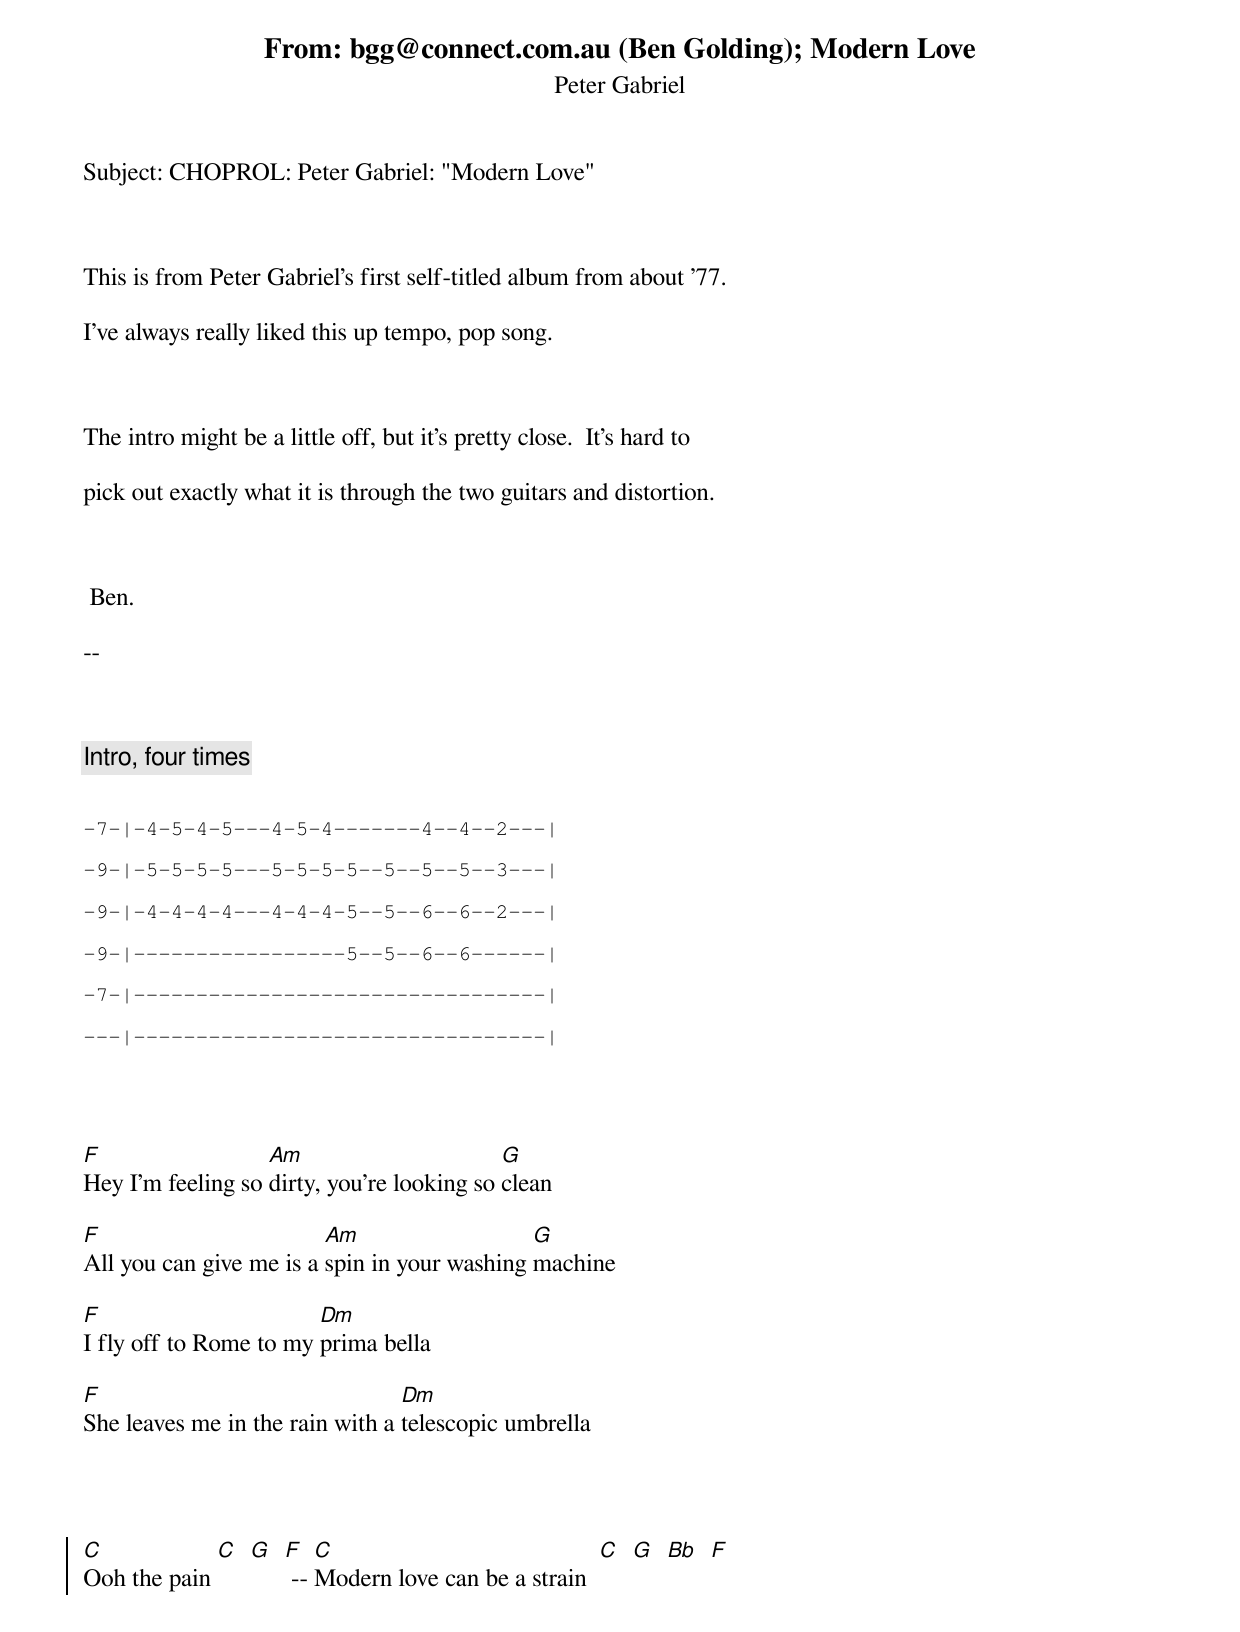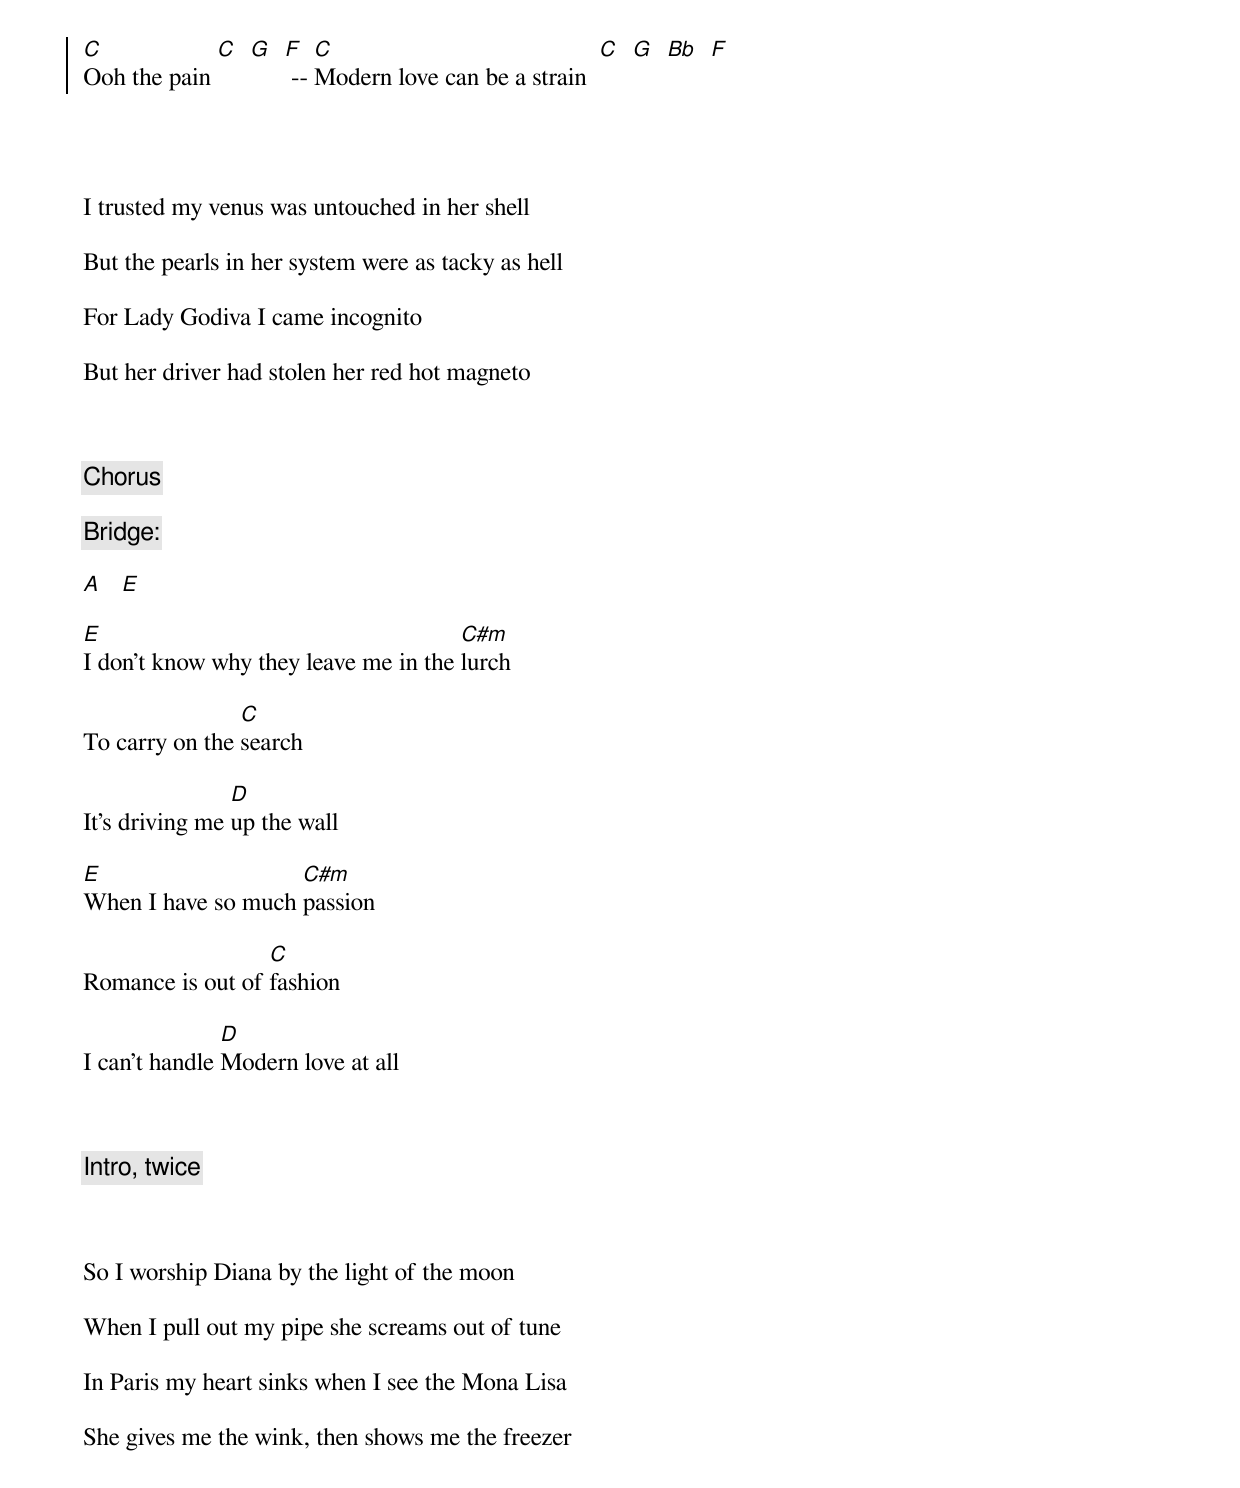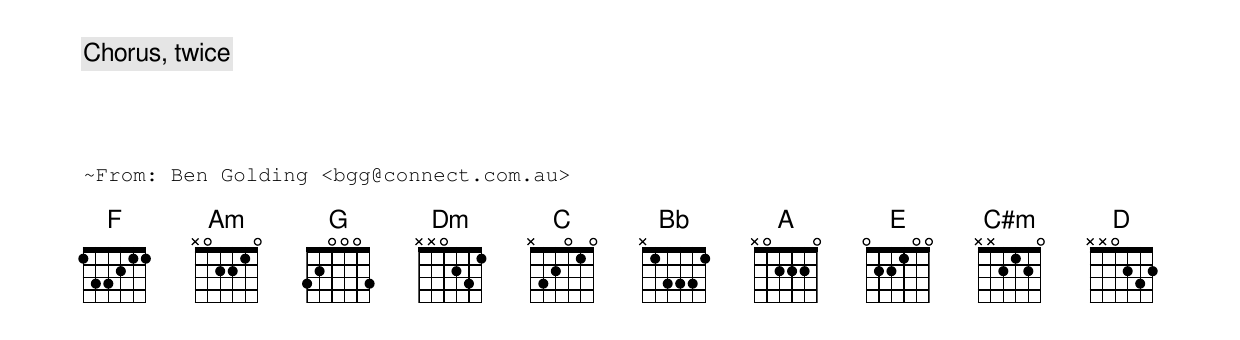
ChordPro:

From: bgg@connect.com.au (Ben Golding)

Subject: CHOPROL: Peter Gabriel: "Modern Love"



This is from Peter Gabriel's first self-titled album from about '77.

I've always really liked this up tempo, pop song.



The intro might be a little off, but it's pretty close.  It's hard to

pick out exactly what it is through the two guitars and distortion.



	Ben.

--

{t: Modern Love}

{st: Peter Gabriel}

{c: Intro, four times}

{sot}

-7-|-4-5-4-5---4-5-4-------4--4--2---|

-9-|-5-5-5-5---5-5-5-5--5--5--5--3---|

-9-|-4-4-4-4---4-4-4-5--5--6--6--2---|

-9-|-----------------5--5--6--6------|

-7-|---------------------------------|

---|---------------------------------|

{eot}



[F]Hey I'm feeling so [Am]dirty, you're looking so [G]clean

[F]All you can give me is a [Am]spin in your washing [G]machine

[F]I fly off to Rome to my [Dm]prima bella

[F]She leaves me in the rain with a [Dm]telescopic umbrella



{soc}

[C]Ooh the pain [C]  [G]  [F] -- [C]Modern love can be a strain  [C]  [G]  [Bb]  [F]

[C]Ooh the pain [C]  [G]  [F] -- [C]Modern love can be a strain  [C]  [G]  [Bb]  [F]

{eoc}



I trusted my venus was untouched in her shell

But the pearls in her system were as tacky as hell

For Lady Godiva I came incognito

But her driver had stolen her red hot magneto



{c: Chorus}

{c: Bridge:}

[A]   [E]

[E]I don't know why they leave me in the [C#m]lurch

To carry on the [C]search

It's driving me [D]up the wall

[E]When I have so much [C#m]passion

Romance is out of [C]fashion

I can't handle [D]Modern love at all



{c: Intro, twice}



So I worship Diana by the light of the moon

When I pull out my pipe she screams out of tune

In Paris my heart sinks when I see the Mona Lisa

She gives me the wink, then shows me the freezer



{c: Chorus, twice}



{sot}

~From: Ben Golding <bgg@connect.com.au>

{eot}
